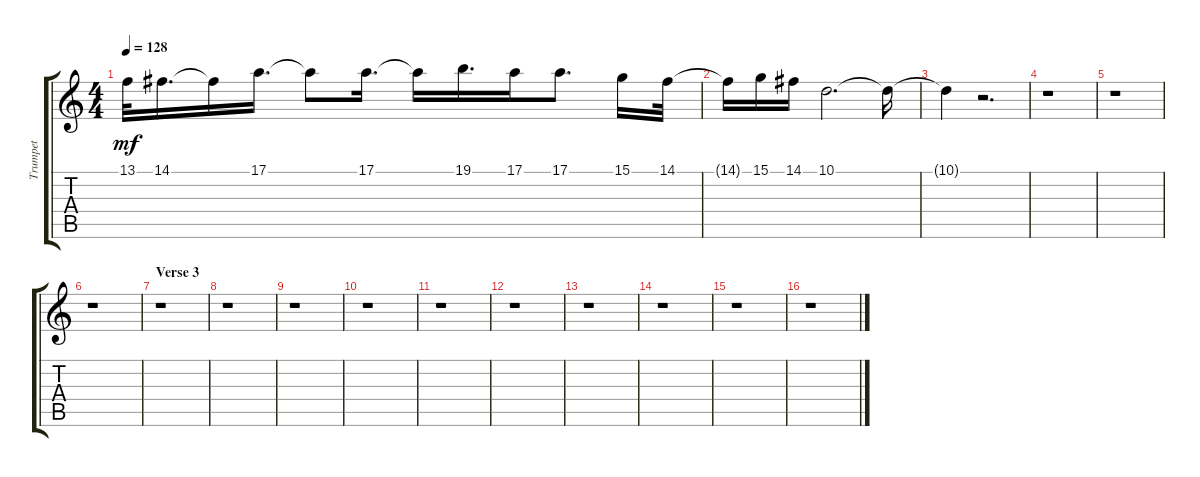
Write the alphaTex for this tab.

\track ("Trumpet" "Trumpet") {instrument trumpet}
\staff {score tabs}
\tuning (E4 B3 G3 D3 A2 E2) {hide}
\ts (4 4)
\tempo 128
\clef g2
\ks c
13.1.32{dy mf} 14.1.16{d} 14.1{t}.16 17.1.16{d} 17.1{t}.8 17.1.16{d} 17.1{t}.16 19.1.16{d} 17.1.16 17.1.8{d} 15.1.16 14.1.32 |
14.1{t}.16 15.1.16 14.1.16 10.1.2{d} 10.1{t}.16 |
10.1{t}.4 r.2{d} |
r.1 |
r.1 |
r.1 |
\section ("" "Verse 3")
r.1 |
r.1 |
r.1 |
r.1 |
r.1 |
r.1 |
r.1 |
r.1 |
r.1 |
r.1
